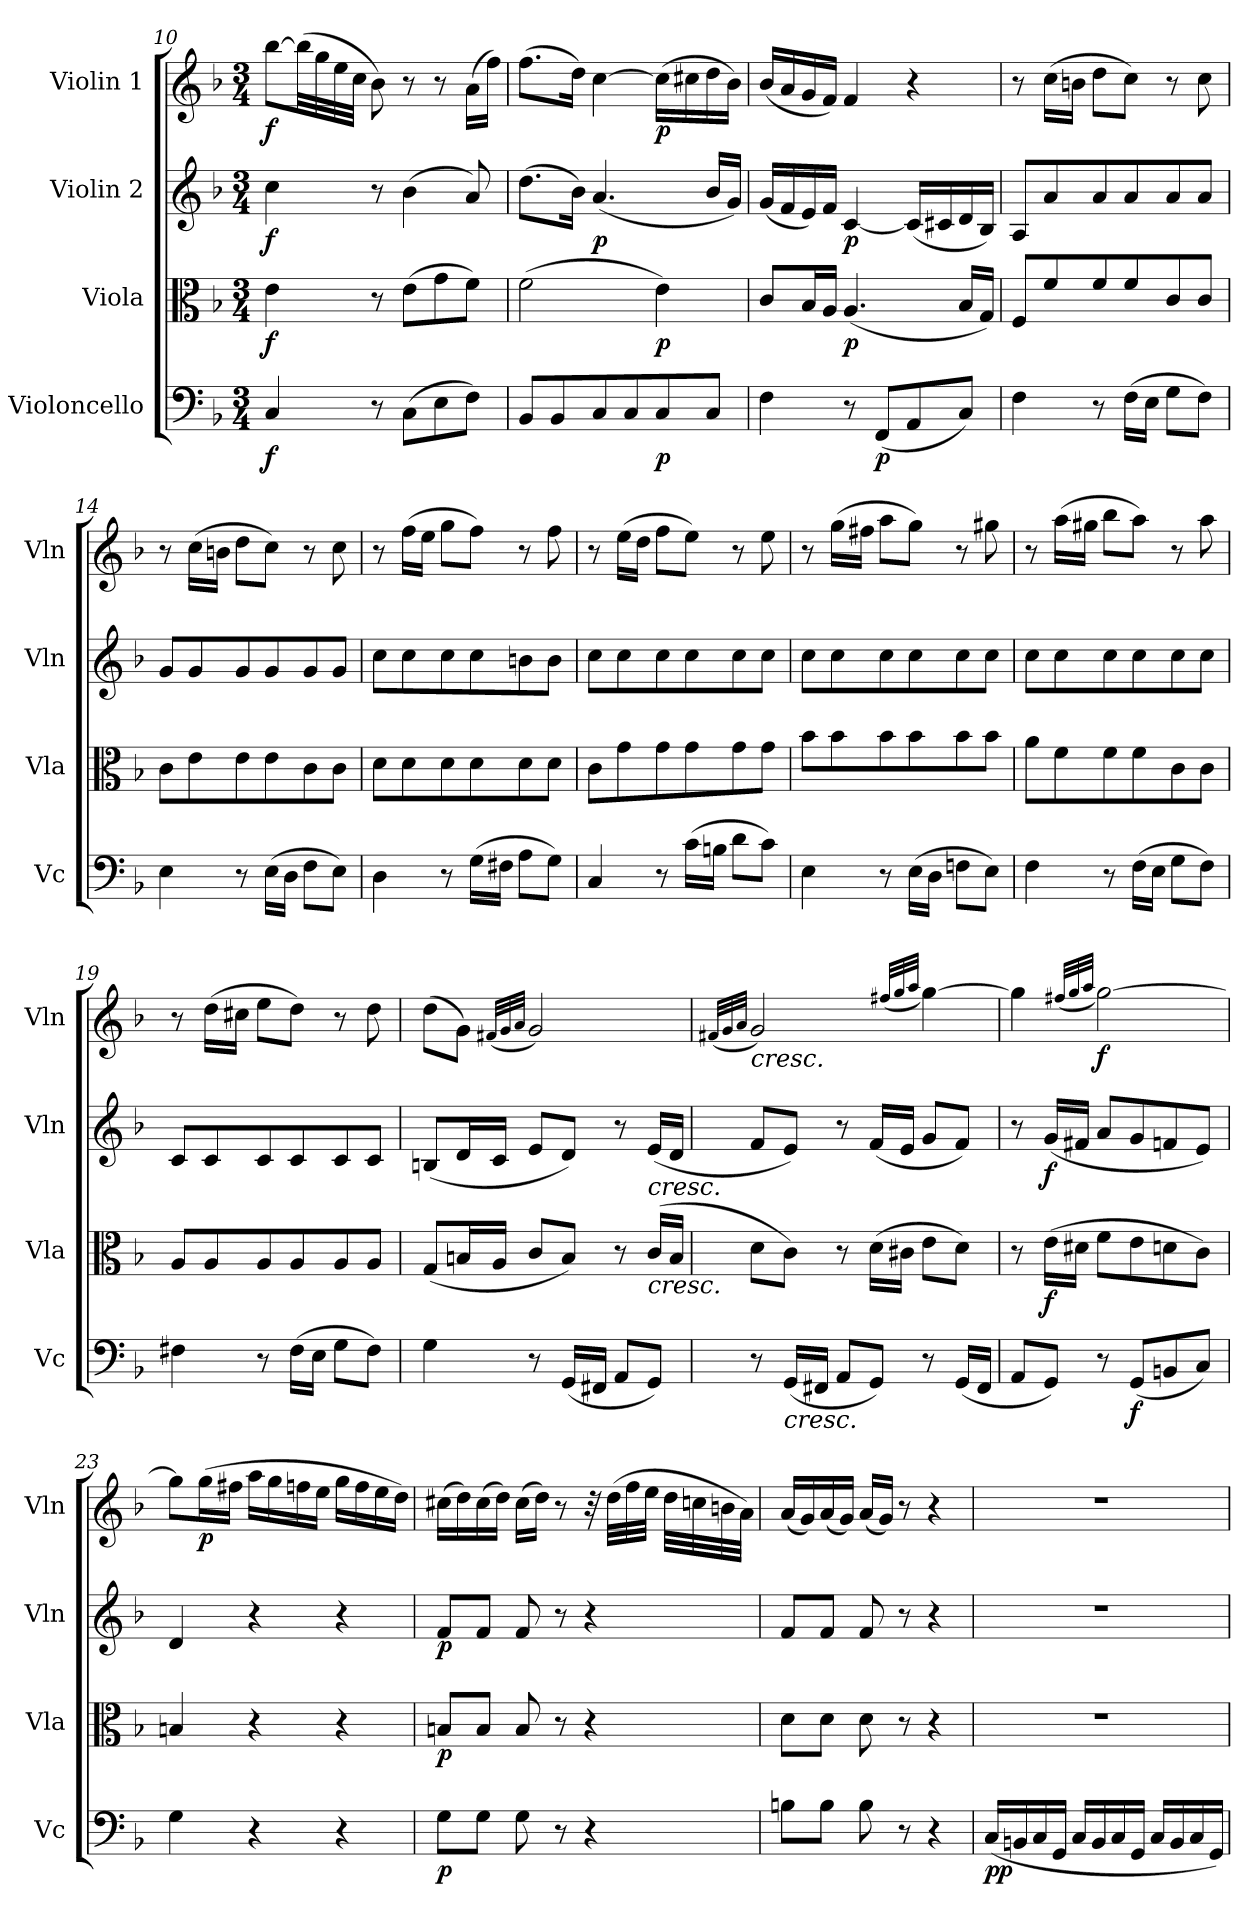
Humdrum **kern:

**kern	**dynam	**kern	**dynam	**kern	**dynam	**kern	**dynam
*part4	*part4	*part3	*part3	*part2	*part2	*part1	*part1
*staff4	*staff4	*staff3	*staff3	*staff2	*staff2	*staff1	*staff1
*I"Violoncello	*	*I"Viola	*	*I"Violin 2	*	*I"Violin 1	*
*I'Vc	*	*I'Vla	*	*I'Vln	*	*I'Vln	*
!!LO:LB:g=z
*clefF4	*	*clefC3	*	*clefG2	*	*clefG2	*
*k[b-]	*	*k[b-]	*	*k[b-]	*	*k[b-]	*
*M3/4	*	*M3/4	*	*M3/4	*	*M3/4	*
=10	=10	=10	=10	=10	=10	=10	=10
!	!LO:DY:b	!	!LO:DY:b	!	!LO:DY:b	!	!LO:DY:b
4C/	f	4e\	f	4cc\	f	[8bb-\L	f
.	.	.	.	.	.	(32bb-\LL]	.
.	.	.	.	.	.	32gg\	.
.	.	.	.	.	.	32ee\	.
.	.	.	.	.	.	32cc\JJJ	.
8r	.	8r	.	8r	.	8b-\)	.
(8C\L	.	(8e\L	.	(4b-\	.	8r	.
8E\	.	8g\	.	.	.	8r	.
8F\J)	.	8f\J)	.	8a/)	.	(16a\LL	.
.	.	.	.	.	.	16ff\JJ)	.
=11	=11	=11	=11	=11	=11	=11	=11
8BB-/L	.	(2f\	.	(8.dd\L	.	(8.ff\L	.
8BB-/	.	.	.	.	.	.	.
.	.	.	.	16b-\Jk)	.	16dd\Jk)	.
!	!	!	!	!	!LO:DY:b	!	!
8C/	.	.	.	(4.a/	p	[4cc\	.
8C/	.	.	.	.	.	.	.
!	!LO:DY:b	!	!LO:DY:b	!	!	!	!LO:DY:b
8C/	p	4e\)	p	.	.	(16cc\LL]	p
.	.	.	.	.	.	16cc#X\	.
8C/J	.	.	.	16b-/LL	.	16dd\	.
.	.	.	.	16g/JJ)	.	16b-\JJ)	.
=12	=12	=12	=12	=12	=12	=12	=12
4F\	.	8c/L	.	(16g/LL	.	(16b-/LL	.
.	.	.	.	16f/	.	16a/	.
.	.	16B-/L	.	16e/)	.	16g/	.
.	.	16A/JJ	.	16f/JJ	.	16f/JJ)	.
!	!	!	!LO:DY:b	!	!LO:DY:b	!	!
8r	.	(4.A/	p	[4c/	p	4f/	.
!	!LO:DY:b	!	!	!	!	!	!
(8FF/L	p	.	.	.	.	.	.
8AA/	.	.	.	(16c/LL]	.	4r	.
.	.	.	.	16c#X/	.	.	.
8C/J)	.	16B-/LL	.	16d/	.	.	.
.	.	16G/JJ)	.	16B-/JJ)	.	.	.
=13	=13	=13	=13	=13	=13	=13	=13
4F\	.	8F/L	.	8A/L	.	8r	.
.	.	8f/	.	8a/	.	(16cc\LL	.
.	.	.	.	.	.	16bn\JJ	.
8r	.	8f/	.	8a/	.	8dd\L	.
(16F\LL	.	8f/	.	8a/	.	8cc\J)	.
16E\JJ	.	.	.	.	.	.	.
8G\L	.	8c/	.	8a/	.	8r	.
8F\J)	.	8c/J	.	8a/J	.	8cc\	.
=14	=14	=14	=14	=14	=14	=14	=14
4E\	.	8c\L	.	8g/L	.	8r	.
.	.	8e\	.	8g/	.	(16cc\LL	.
.	.	.	.	.	.	16bn\JJ	.
8r	.	8e\	.	8g/	.	8dd\L	.
(16E\LL	.	8e\	.	8g/	.	8cc\J)	.
16D\JJ	.	.	.	.	.	.	.
8F\L	.	8c\	.	8g/	.	8r	.
8E\J)	.	8c\J	.	8g/J	.	8cc\	.
=15	=15	=15	=15	=15	=15	=15	=15
4D\	.	8d\L	.	8cc\L	.	8r	.
.	.	8d\	.	8cc\	.	(16ff\LL	.
.	.	.	.	.	.	16ee\JJ	.
8r	.	8d\	.	8cc\	.	8gg\L	.
(16G\LL	.	8d\	.	8cc\	.	8ff\J)	.
16F#X\JJ	.	.	.	.	.	.	.
8A\L	.	8d\	.	8bn\	.	8r	.
8G\J)	.	8d\J	.	8b\J	.	8ff\	.
!!LO:LB:g=z
=16	=16	=16	=16	=16	=16	=16	=16
4C/	.	8c\L	.	8cc\L	.	8r	.
.	.	8g\	.	8cc\	.	(16ee\LL	.
.	.	.	.	.	.	16dd\JJ	.
8r	.	8g\	.	8cc\	.	8ff\L	.
(16c\LL	.	8g\	.	8cc\	.	8ee\J)	.
16Bn\JJ	.	.	.	.	.	.	.
8d\L	.	8g\	.	8cc\	.	8r	.
8c\J)	.	8g\J	.	8cc\J	.	8ee\	.
!!LO:LB:g=z
=17	=17	=17	=17	=17	=17	=17	=17
4E\	.	8b-\L	.	8cc\L	.	8r	.
.	.	8b-\	.	8cc\	.	(16gg\LL	.
.	.	.	.	.	.	16ff#X\JJ	.
8r	.	8b-\	.	8cc\	.	8aa\L	.
(16E\LL	.	8b-\	.	8cc\	.	8gg\J)	.
16D\JJ	.	.	.	.	.	.	.
8Fn\L	.	8b-\	.	8cc\	.	8r	.
8E\J)	.	8b-\J	.	8cc\J	.	8gg#X\	.
=18	=18	=18	=18	=18	=18	=18	=18
4F\	.	8a\L	.	8cc\L	.	8r	.
.	.	8f\	.	8cc\	.	(16aa\LL	.
.	.	.	.	.	.	16gg#X\JJ	.
8r	.	8f\	.	8cc\	.	8bb-\L	.
(16F\LL	.	8f\	.	8cc\	.	8aa\J)	.
16E\JJ	.	.	.	.	.	.	.
8G\L	.	8c\	.	8cc\	.	8r	.
8F\J)	.	8c\J	.	8cc\J	.	8aa\	.
=19	=19	=19	=19	=19	=19	=19	=19
4F#X\	.	8A/L	.	8c/L	.	8r	.
.	.	8A/	.	8c/	.	(16dd\LL	.
.	.	.	.	.	.	16cc#X\JJ	.
8r	.	8A/	.	8c/	.	8ee\L	.
(16F#\LL	.	8A/	.	8c/	.	8dd\J)	.
16E\JJ	.	.	.	.	.	.	.
8G\L	.	8A/	.	8c/	.	8r	.
8F#\J)	.	8A/J	.	8c/J	.	8dd\	.
=20	=20	=20	=20	=20	=20	=20	=20
4G\	.	(8G/L	.	(8Bn/L	.	(8dd\L	.
.	.	16Bn/L	.	16d/L	.	8g\J)	.
.	.	16A/JJ	.	16c/JJ	.	.	.
.	.	.	.	.	.	(32qf#X/LLL	.
.	.	.	.	.	.	32qg/	.
.	.	.	.	.	.	32qa/JJJ	.
8r	.	8c/L	.	8e/L	.	2g/)	.
(16GG/LL	.	8B/J)	.	8d/J)	.	.	.
16FF#X/JJ	.	.	.	.	.	.	.
8AA/L	.	8r	.	8r	.	.	.
!	!	!	!	!LO:TX:b:i:t=cresc.	!	!	!
!	!	!LO:TX:b:i:t=cresc.	!	!	!	!	!
8GG/J)	.	(16c/LL	.	(16e/LL	.	.	.
.	.	16B/JJ	.	16d/JJ	.	.	.
=21	=21	=21	=21	=21	=21	=21	=21
.	.	.	.	.	.	(32qf#X/LLL	.
.	.	.	.	.	.	32qg/	.
.	.	.	.	.	.	32qa/JJJ	.
!	!	!	!	!	!	!LO:TX:b:i:t=cresc.	!
8r	.	8d\L	.	8f/L	.	2g/)	.
!LO:TX:b:i:t=cresc.	!	!	!	!	!	!	!
(16GG/LL	.	8c\J)	.	8e/J)	.	.	.
16FF#X/JJ	.	.	.	.	.	.	.
8AA/L	.	8r	.	8r	.	.	.
8GG/J)	.	(16d\LL	.	(16f/LL	.	.	.
.	.	16c#X\JJ	.	16e/JJ	.	.	.
.	.	.	.	.	.	(32qff#X/LLL	.
.	.	.	.	.	.	32qgg/	.
.	.	.	.	.	.	32qaa/JJJ	.
8r	.	8e\L	.	8g/L	.	[4gg\)	.
(16GG/LL	.	8d\J)	.	8f/J)	.	.	.
16FF#/JJ	.	.	.	.	.	.	.
=22	=22	=22	=22	=22	=22	=22	=22
8AA/L	.	8r	.	8r	.	4gg\]	.
!	!	!	!LO:DY:b	!	!LO:DY:b	!	!
8GG/J)	.	(16e\LL	f	(16g/LL	f	.	.
.	.	16d#X\JJ	.	16f#X/JJ	.	.	.
.	.	.	.	.	.	(32qff#X/LLL	.
.	.	.	.	.	.	32qgg/	.
.	.	.	.	.	.	32qaa/JJJ	.
!	!	!	!	!	!	!	!LO:DY:b
8r	.	8f\L	.	8a/L	.	[2gg\)	f
!	!LO:DY:b	!	!	!	!	!	!
(8GG/L	f	8e\	.	8g/	.	.	.
8BBn/	.	8dn\	.	8fn/	.	.	.
8C/J)	.	8c\J)	.	8e/J)	.	.	.
!!LO:LB:g=z
=23	=23	=23	=23	=23	=23	=23	=23
4G\	.	4Bn/	.	4d/	.	8gg\L]	.
!	!	!	!	!	!	!	!LO:DY:b
.	.	.	.	.	.	(16gg\L	p
.	.	.	.	.	.	16ff#X\JJ	.
4r	.	4r	.	4r	.	16aa\LL	.
.	.	.	.	.	.	16gg\	.
.	.	.	.	.	.	16ffn\	.
.	.	.	.	.	.	16ee\JJ	.
4r	.	4r	.	4r	.	16gg\LL	.
.	.	.	.	.	.	16ff\	.
.	.	.	.	.	.	16ee\	.
.	.	.	.	.	.	16dd\JJ)	.
!!LO:PB:g=z
=24	=24	=24	=24	=24	=24	=24	=24
!	!LO:DY:b	!	!LO:DY:b	!	!LO:DY:b	!	!
8G\L	p	8Bn/L	p	8f/L	p	(16cc#X\LL	.
.	.	.	.	.	.	16dd\)	.
8G\J	.	8B/J	.	8f/J	.	(16cc#\	.
.	.	.	.	.	.	16dd\JJ)	.
8G\	.	8B/	.	8f/	.	(16cc#\LL	.
.	.	.	.	.	.	16dd\JJ)	.
8r	.	8r	.	8r	.	8r	.
4r	.	4r	.	4r	.	32r	.
.	.	.	.	.	.	(32dd\LLL	.
.	.	.	.	.	.	32ff\	.
.	.	.	.	.	.	32ee\JJJ	.
.	.	.	.	.	.	32dd\LLL	.
.	.	.	.	.	.	32ccn\	.
.	.	.	.	.	.	32bn\	.
.	.	.	.	.	.	32a\JJJ)	.
=25	=25	=25	=25	=25	=25	=25	=25
8Bn\L	.	8d\L	.	8f/L	.	(16a/LL	.
.	.	.	.	.	.	16g/)	.
8B\J	.	8d\J	.	8f/J	.	(16a/	.
.	.	.	.	.	.	16g/JJ)	.
8B\	.	8d\	.	8f/	.	(16a/LL	.
.	.	.	.	.	.	16g/JJ)	.
8r	.	8r	.	8r	.	8r	.
4r	.	4r	.	4r	.	4r	.
=26	=26	=26	=26	=26	=26	=26	=26
!	!LO:DY:b	!	!	!	!	!	!
(16C/LL	pp	2.r	.	2.r	.	2.r	.
16BBn/	.	.	.	.	.	.	.
16C/	.	.	.	.	.	.	.
16GG/JJ	.	.	.	.	.	.	.
16C/LL	.	.	.	.	.	.	.
16BB/	.	.	.	.	.	.	.
16C/	.	.	.	.	.	.	.
16GG/JJ	.	.	.	.	.	.	.
16C/LL	.	.	.	.	.	.	.
16BB/	.	.	.	.	.	.	.
16C/	.	.	.	.	.	.	.
16GG/JJ)	.	.	.	.	.	.	.
=	=	=	=	=	=	=	=
*-	*-	*-	*-	*-	*-	*-	*-
